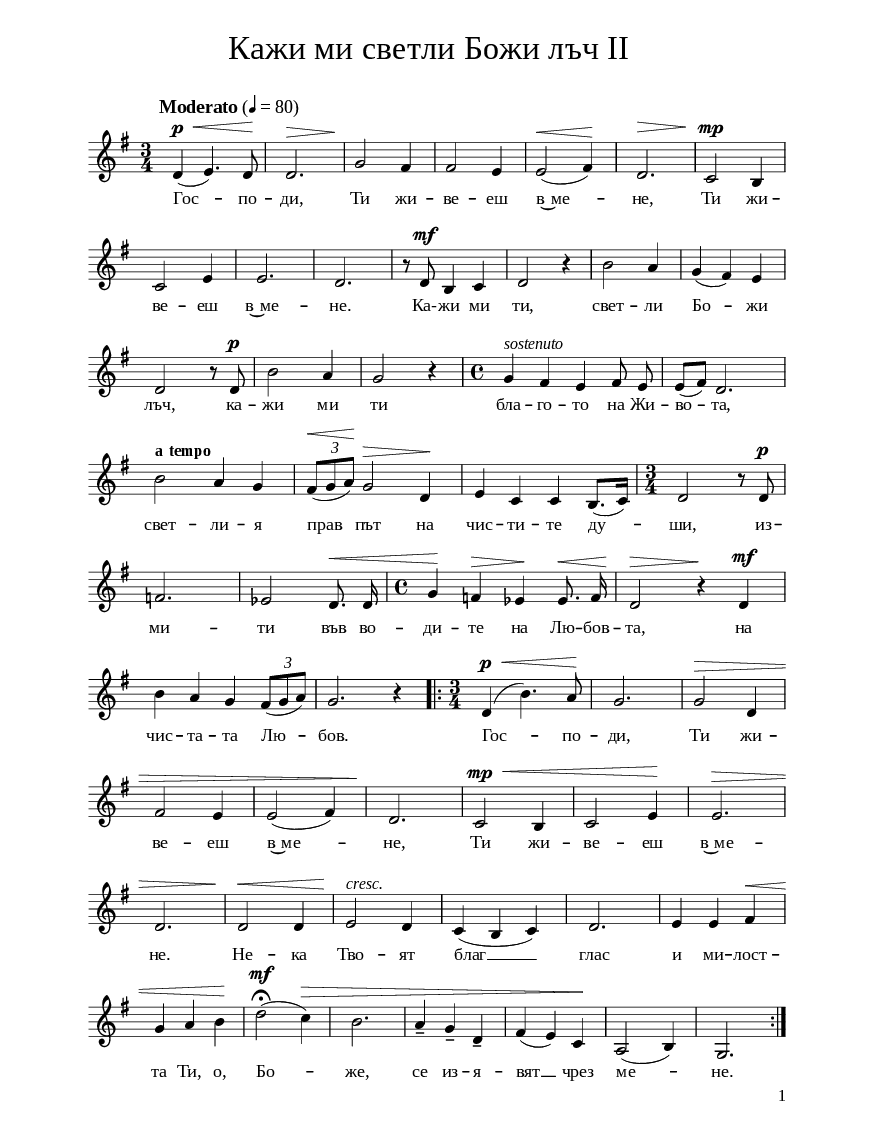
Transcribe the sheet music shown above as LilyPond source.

\version "2.24.2"

% include paper part and global functions
\include "include/globals.ily"

\bookpart {
  \label #'ref211
  \tocItem \markup "Кажи ми светли Божи лъч II"
  \paper {
    print-all-headers = ##t
    print-page-number = ##t
    print-first-page-number = ##t

    % put page numbers on the bottom
    oddHeaderMarkup = \markup ""
    evenHeaderMarkup = \markup ""
    oddFooterMarkup = \markup
    \fill-line {
      ""
      \if \should-print-page-number \fromproperty #'page:page-number-string
    }
    evenFooterMarkup = \markup
    \fill-line {
      \if \should-print-page-number \fromproperty #'page:page-number-string
      ""
    }

    left-margin = 1.5\cm
    right-margin = 1.5\cm
    top-margin = 1.6\cm
    bottom-margin = 1.2\cm
    ragged-bottom = ##t % do not spread the staves to fill the whole vertical space

    % change distance between staves
    system-system-spacing =
    #'((basic-distance . 11)
       (minimum-distance . 6)
       (padding . 1)
       (stretchability . 12))
  }
  \score {
    \include "include/score-layout.ily"

    \new Voice \absolute {
      \clef treble
      \key g \major
      \time 3/4
      \tempoFunc "Moderato" 4 "80"
      \autoBeamOff

      d'4 (  ^\p  ^\<  e'4. )  d'8  ^\! | % 2
      d'2.  ^\> | % 3
      g'2  ^\!  fis'4 | % 4
      fis'2  e'4 | % 5
      e'2 (  ^\<  fis'4 )  ^\! | % 6
      d'2.  ^\> | % 7
      c'2  ^\!  ^\mp  b4 \break | % 8
      c'2  e'4 | % 9
      e'2. |
      d'2. | % 11
      r8  d'8  ^\mf  b4  c'4 | % 12
      d'2 r4 | % 13
      b'2  a'4 | % 14
      g'4 (  fis'4 )  e'4 \break | % 15
      d'2 r8  d'8  ^\p | % 16
      b'2  a'4 | % 17
      g'2 r4 | % 18
      \time 4/4  | % 18
      g'4 ^\markup{ \italic {sostenuto} }  fis'4  e'4
      fis'8  e'8 | % 19
      e'8 ( [  fis'8 ) ]  d'2. \break |

      b'2  ^\markup{ \bold {a tempo} }  a'4  g'4 | % 21
      \once \omit TupletBracket
      \times 2/3  {
        fis'8 ( [  ^\<  g'8  a'8 ) ]
      }
      ^\!  g'2  ^\>  d'4  ^\! | % 22
      e'4  c'4  c'4  b8. ( [  c'16 ) ]
      | % 23
      \time 3/4  | % 23
      d'2 r8  d'8  ^\p \break | % 24
      f'2. | % 25
      es'2
      \once \override Hairpin.to-barline = ##f
      d'8. ^\<  d'16 | % 26
      \time 4/4  | % 26
      g'4  ^\!  f'4  ^\>  es'4 ^\! es'8. ^\<
      f'16 | % 27
      d'2  ^\!  ^\> r4  ^\!  d'4  ^\mf \break | % 28
      b'4  a'4  g'4 \once \omit TupletBracket
      \times 2/3  {
        fis'8 ( [  g'8  a'8 ) ]
      }
      | % 29
      g'2. r4 \bar ".|:"

      \time 3/4  |
      d'4 (  ^\p  ^\<  b'4. )  a'8  ^\! | % 31
      g'2. | % 32
      g'2  ^\>  d'4 \break | % 33
      fis'2  e'4 | % 34
      e'2 (  fis'4 ) | % 35
      d'2.  ^\! | % 36
      c'2  ^\mp  ^\<  b4 | % 37
      c'2  e'4  ^\! | % 38
      e'2.  ^\> \break | % 39
      d'2. |
      d'2  ^\!  ^\<  d'4 | % 41
      e'2  ^\! ^\markup \italic { "cresc." }  d'4 | % 42
      \once \omit TupletBracket

      c'4 (  b4
      c'4 )
      |
      d'2. | % 43
      e'4  e'4  fis'4  ^\< | % 44
      g'4  a'4  b'4  ^\!  | % 45
      d''2 ( ^\fermata  ^\mf  c''4 )  ^\> | % 46
      b'2. | % 47
      a'4 --  g'4 --  d'4 -- | % 48
      fis'4 (  e'4 )  c'4  ^\! | % 49
      a2 (  b4 ) |
      g2.
      \bar ":|."
    }

    \addlyrics {
      Гос -- по -- ди, Ти жи -- ве --
      еш в~ме -- не, Ти жи -- ве --
      еш в~ме -- не. "Ка-" -- жи ми ти,
      свет -- ли Бо -- жи лъч, ка --
      жи ми ти бла -- го -- то на Жи --
      во -- та, свет -- ли -- я прав
      път на чис -- ти -- те ду
      -- ши, из -- ми -- ти във во --
      ди -- те на Лю -- бов -- та, на
      чис -- та -- та Лю --  бов.
      Гос -- по -- ди, Ти жи -- ве --
      еш в~ме -- не, Ти жи -- ве --
      еш в~ме -- не. Не -- ка Тво -- ят
      благ __   глас и ми -- лост --
      та Ти, о, Бо -- же, се из -- я
      -- вят __  чрез ме -- не.}

      \header {
        title = \titleFunc "Кажи ми светли Божи лъч II  " "Kaži mi svetli Boži lăč II"
      }

      \midi{}

    } % score

  } % bookpart

  % Più mosso
  %
